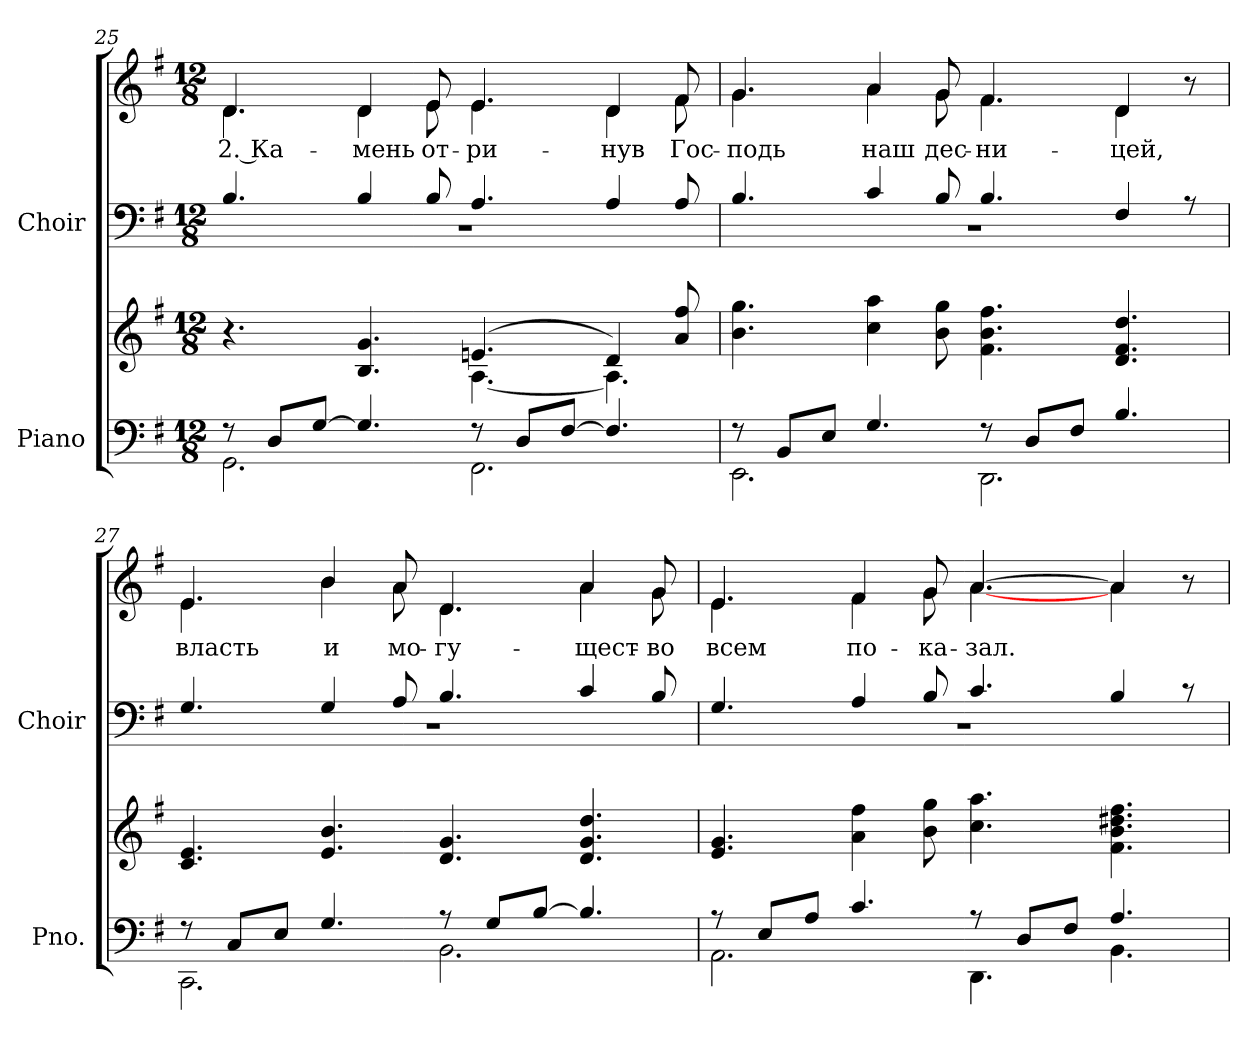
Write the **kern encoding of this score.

**kern	**kern	**kern	**kern	**text	**dynam
*part2	*part2	*part1	*part1	*part1	*part1
*staff4	*staff3	*staff2	*staff1	*staff1	*staff1/2
*I"Piano	*	*I"Choir	*	*	*
*I'Pno.	*	*I'Choir	*	*	*
*clefF4	*clefG2	*clefF4	*clefG2	*	*
*k[f#]	*k[f#]	*k[f#]	*k[f#]	*	*
*G:	*G:	*G:	*G:	*	*
*M12/8	*M12/8	*M12/8	*M12/8	*	*
=25	=25	=25	=25	=25	=25
*^	*^	*^	*	*	*
!	!	!	!	!	!LO:N:vis=1	!	!	!
!	!	!	!	!	!	!LO:TX:a:B:t=Мoderato	!	!
!	!	!	!	!	!	!	!LO:LY:b:color=#000000	!
*	*	*	*	*	*	*^	*	*
8r	2.GGi\	4.r	4.ryy	4.Bi/	1.r	4.di/	4.di\	2. Ка-	mp mp
8Di/L	.	.	.	.	.	.	.	.	.
[>8Gi/J	.	.	.	.	.	.	.	.	.
!	!	!	!	!	!	!	!	!LO:LY:b:color=#000000	!
4.Gi/]	.	4.Bi/ 4.gi	4.ryy	4Bi/	.	4di/	4di\	-мень	.
!	!	!	!	!	!	!	!	!LO:LY:b:color=#000000	!
.	.	.	.	8Bi/	.	8ei/	8ei\	от-	.
!	!	!	!	!	!	!	!	!LO:LY:b:color=#000000	!
8r	2.FF#i\	(4.eni/	[<4.Ai\	4.Ai/	.	4.ei/	4.ei\	-ри-	.
8Di/L	.	.	.	.	.	.	.	.	.
[>8F#i/J	.	.	.	.	.	.	.	.	.
!	!	!	!	!	!	!	!	!LO:LY:b:color=#000000	!
4.F#i/]	.	4di/)	4.Ai\]	4Ai/	.	4di/	4di\	-нув	.
!	!	!	!	!	!	!	!	!LO:LY:b:color=#000000	!
.	.	8ai/ 8ff#i	.	8Ai/	.	8f#i/	8f#i\	Гос-	.
*	*	*v	*v	*	*	*	*	*	*
=26	=26	=26	=26	=26	=26	=26	=26	=26
!	!	!	!	!LO:N:vis=1	!	!	!	!
!	!	!	!	!	!	!	!LO:LY:b:color=#000000	!
8r	2.EEi\	4.bi\ 4.ggi	4.Bi/	1.r	4.gi/	4.gi\	-подь	.
8BBi/L	.	.	.	.	.	.	.	.
8Ei/J	.	.	.	.	.	.	.	.
!	!	!	!	!	!	!	!LO:LY:b:color=#000000	!
4.Gi/	.	4cci\ 4aai	4ci/	.	4ai/	4ai\	наш	.
!	!	!	!	!	!	!	!LO:LY:b:color=#000000	!
.	.	8bi\ 8ggi	8Bi/	.	8gi/	8gi\	дес-	.
!	!	!	!	!	!	!	!LO:LY:b:color=#000000	!
8r	2.DDi\	4.f#i\ 4.bi 4.ff#i	4.Bi/	.	4.f#i/	4.f#i\	-ни-	.
8Di/L	.	.	.	.	.	.	.	.
8F#i/J	.	.	.	.	.	.	.	.
!	!	!	!	!	!	!	!LO:LY:b:color=#000000	!
4.Bi/	.	4.di/ 4.f#i 4.ddi	4F#i/	.	4di/	4di\	-цей,	.
.	.	.	8r	.	8r	8ryy	.	.
!!LO:PB:g=z	!!
=27	=27	=27	=27	=27	=27	=27	=27	=27
!	!	!	!	!LO:N:vis=1	!	!	!	!
!	!	!	!	!	!	!	!LO:LY:b:color=#000000	!
8r	2.CCi\	4.ci/ 4.ei	4.Gi/	1.r	4.ei/	4.ei\	власть	.
8Ci/L	.	.	.	.	.	.	.	.
8Ei/J	.	.	.	.	.	.	.	.
!	!	!	!	!	!	!	!LO:LY:b:color=#000000	!
4.Gi/	.	4.ei/ 4.bi	4Gi/	.	4bi/	4bi\	и	.
!	!	!	!	!	!	!	!LO:LY:b:color=#000000	!
.	.	.	8Ai/	.	8ai/	8ai\	мо-	.
!	!	!	!	!	!	!	!LO:LY:b:color=#000000	!
8r	2.BBi\	4.di/ 4.gi	4.Bi/	.	4.di/	4.di\	-гу-	.
8Gi/L	.	.	.	.	.	.	.	.
[>8Bi/J	.	.	.	.	.	.	.	.
!	!	!	!	!	!	!	!LO:LY:b:color=#000000	!
4.Bi/]	.	4.di/ 4.gi 4.ddi	4ci/	.	4ai/	4ai\	-щест-	.
!	!	!	!	!	!	!	!LO:LY:b:color=#000000	!
.	.	.	8Bi/	.	8gi/	8gi\	-во	.
=28	=28	=28	=28	=28	=28	=28	=28	=28
!	!	!	!	!LO:N:vis=1	!	!	!	!
!	!	!	!	!	!	!	!LO:LY:b:color=#000000	!
8r	2.AAi\	4.ei/ 4.gi	4.Gi/	1.r	4.ei/	4.ei\	всем	.
8Ei/L	.	.	.	.	.	.	.	.
8Ai/J	.	.	.	.	.	.	.	.
!	!	!	!	!	!	!	!LO:LY:b:color=#000000	!
4.ci/	.	4ai\ 4ff#i	4Ai/	.	4f#i/	4f#i\	по-	.
!	!	!	!	!	!	!	!LO:LY:b:color=#000000	!
.	.	8bi\ 8ggi	8Bi/	.	8gi/	8gi\	-ка-	.
!	!	!	!	!	!	!	!LO:LY:b:color=#000000	!
8r	4.DDi\	4.cci\ 4.aai	4.ci/	.	[>4.ai/	[<4.ai\	-зал.	.
8Di/L	.	.	.	.	.	.	.	.
8F#i/J	.	.	.	.	.	.	.	.
4.Ai/	4.BBi\	4.f#i\ 4.bi 4.dd#Xi 4.ff#i	4Bi/	.	4ai/]	4ai\	.	.
.	.	.	8r	.	8r	8ryy	.	.
*	*	*	*v	*v	*	*	*	*
*v	*v	*	*	*v	*v	*	*
=	=	=	=	=	=
*-	*-	*-	*-	*-	*-
